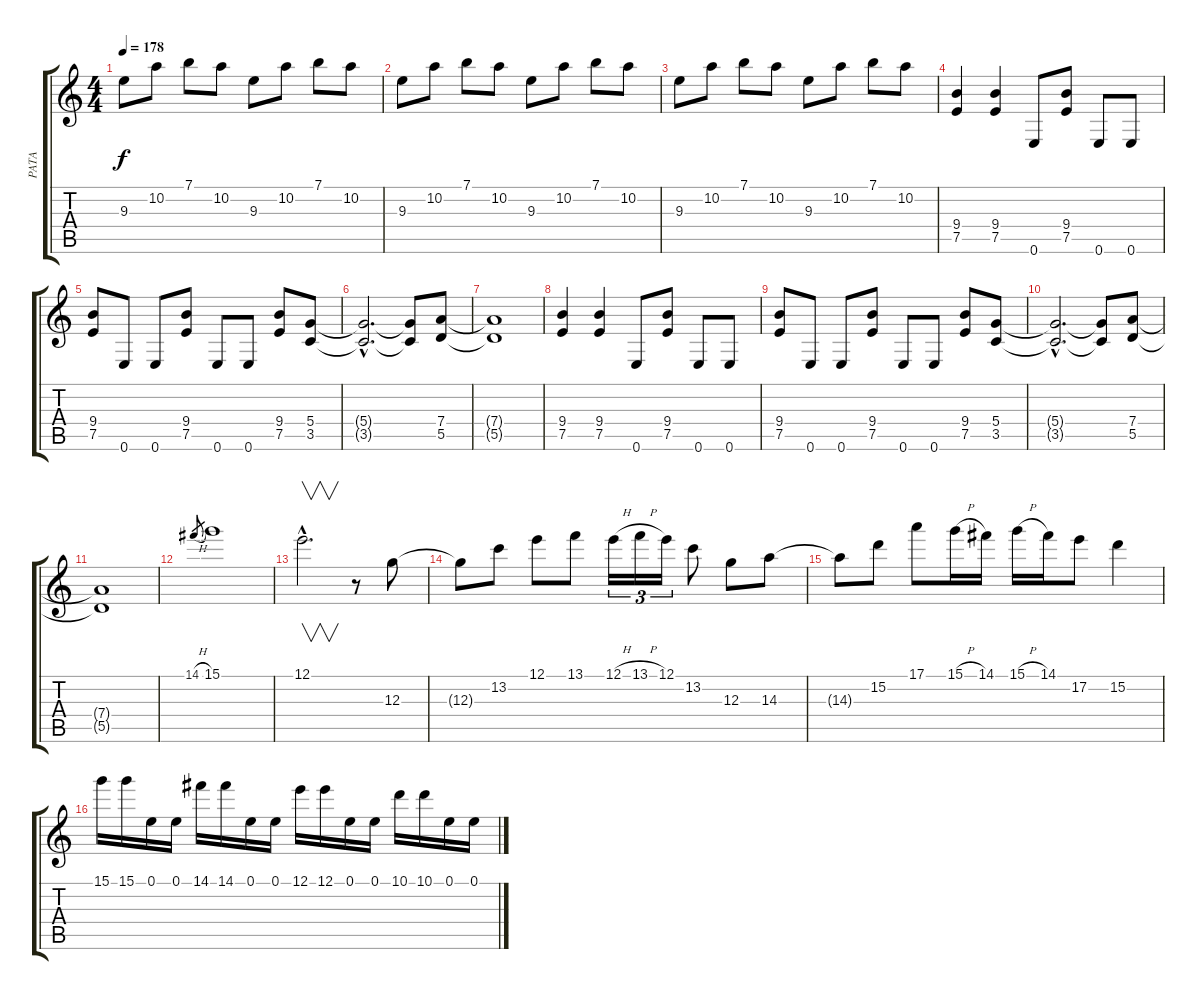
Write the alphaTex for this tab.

\track ("PATA" "PATA") {instrument distortionguitar}
\staff {score tabs}
\tuning (E4 B3 G3 D3 A2 E2) {hide}
\ts (4 4)
\tempo 178
\clef g2
\ks c
9.3.8{dy f} 10.2.8 7.1.8 10.2.8 9.3.8 10.2.8 7.1.8 10.2.8 |
9.3.8 10.2.8 7.1.8 10.2.8 9.3.8 10.2.8 7.1.8 10.2.8 |
9.3.8 10.2.8 7.1.8 10.2.8 9.3.8 10.2.8 7.1.8 10.2.8 |
(9.4 7.5).4{volume 12 instrument distortionguitar} (9.4 7.5).4 0.6.8 (9.4 7.5).8 0.6.8 0.6.8 |
(9.4 7.5).8 0.6.8 0.6.8 (9.4 7.5).8 0.6.8 0.6.8 (9.4 7.5).8 (5.4 3.5).8 |
(5.4{hac t} 3.5{hac t}).2{d} (5.4{t} 3.5{t}).8 (7.4 5.5).8 |
(7.4{t} 5.5{t}).1 |
(9.4 7.5).4 (9.4 7.5).4 0.6.8 (9.4 7.5).8 0.6.8 0.6.8 |
(9.4 7.5).8 0.6.8 0.6.8 (9.4 7.5).8 0.6.8 0.6.8 (9.4 7.5).8 (5.4 3.5).8 |
(5.4{hac t} 3.5{hac t}).2{d} (5.4{t} 3.5{t}).8 (7.4 5.5).8 |
(7.4{t} 5.5{t}).1 |
14.1{h}.8{gr} 15.1.1 |
12.1{hac}.2{v d} r.8 12.3.8 |
12.3{t}.8 13.2.8 12.1.8 13.1.8 12.1{h}.16{tu (3 2)} 13.1{h}.16{tu (3 2)} 12.1.16{tu (3 2)} 13.2.8 12.3.8 14.3.8 |
14.3{t}.8 15.2.8 17.1.8 15.1{h}.16 14.1.16 15.1{h}.16 14.1.16 17.2.8 15.2.4 |
15.1.16 15.1.16 0.1.16 0.1.16 14.1.16 14.1.16 0.1.16 0.1.16 12.1.16 12.1.16 0.1.16 0.1.16 10.1.16 10.1.16 0.1.16 0.1.16
